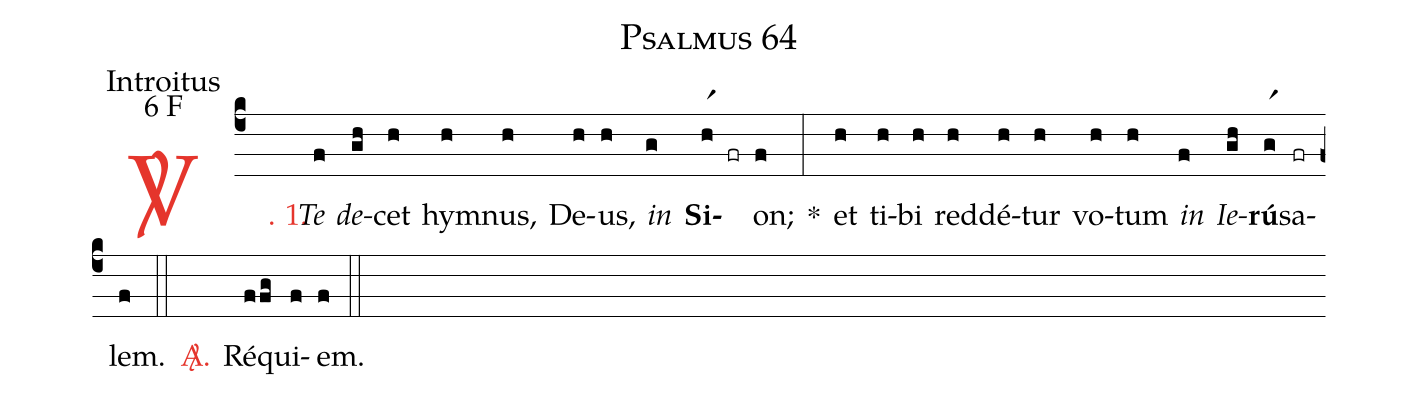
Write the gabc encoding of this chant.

name: Psalmus 64;
office-part: Introitus;
mode: 6;
mode-differentia: F;
%%
(c4)

<c><sp>V/</sp>. 1.</c>() <i>Te</i>(f) <i>de</i>(gh)cet(h) hym(h)nus,(h) De(h)us,(h) <i>in</i>(g) <b>Si</b>(hr1 fr)on;(f) *(:) et(h) ti(h)bi(h) red(h)dé(h)tur(h) vo(h)tum(h) <i>in</i>(f) <i>Ie</i>(gh)<b>rú</b>(gr1)sa(fr)lem.(f)

(::)

<c><sp>A/</sp>.</c>() Ré(ffg)qui(f)em.(f)

(::)
